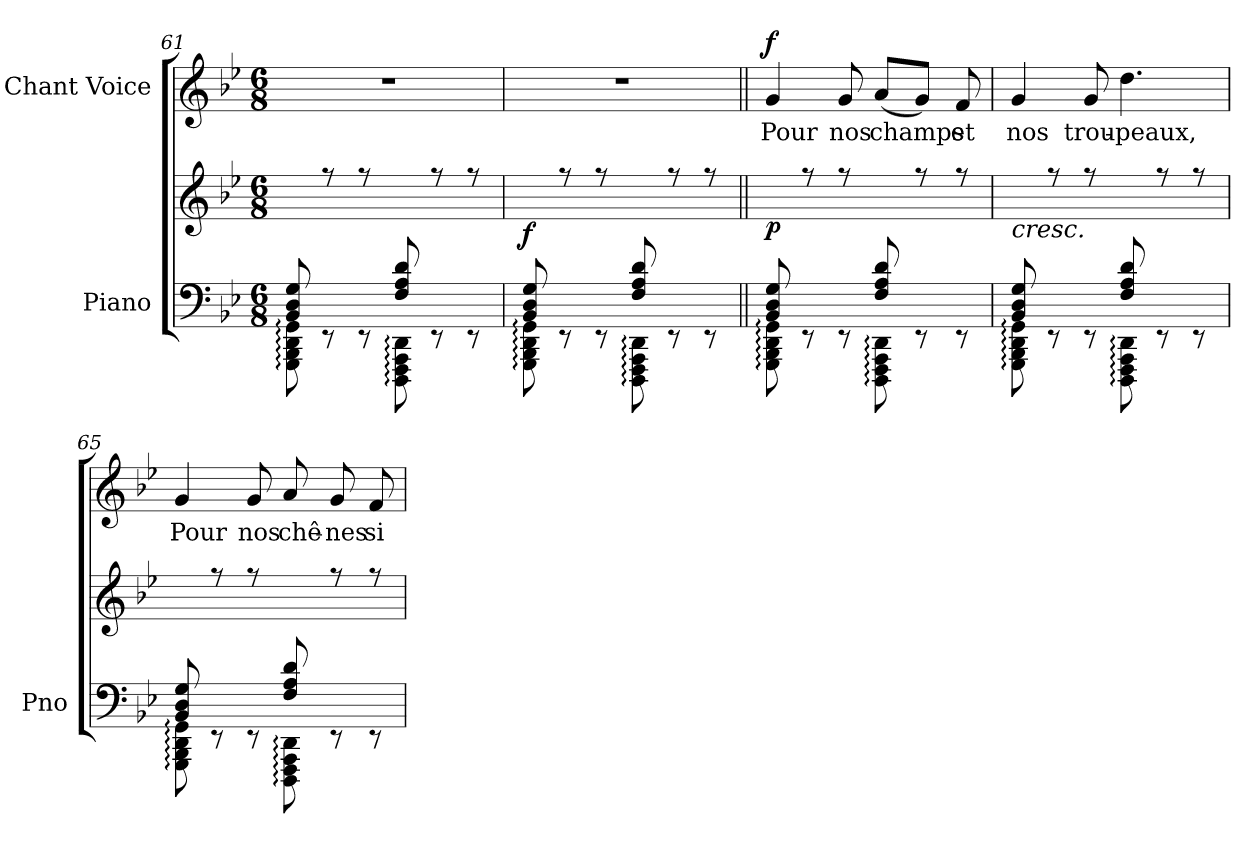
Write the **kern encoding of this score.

**kern	**kern	**dynam	**kern	**text	**dynam
*part2	*part2	*part2	*part1	*part1	*part1
*staff3	*staff2	*staff2/3	*staff1	*staff1	*staff1
*I"Piano	*	*	*I"Chant Voice	*	*
*I'Pno	*	*	*	*	*
*clefF4	*clefG2	*	*clefG2	*	*
*k[b-e-]	*k[b-e-]	*	*k[b-e-]	*	*
*M6/8	*M6/8	*	*M6/8	*	*
=61	=61	=61	=61	=61	=61
*^	*	*	*	*	*
8BB-/ 8D/ 8G/	8GGG\: 8BBB-\: 8DD\: 8GG\:	8ryy	.	2.r	.	.
4ryy	8rEE	8rff	.	.	.	.
.	8rEE	8rff	.	.	.	.
8F/ 8A/ 8d/	8DDD\: 8FFF\: 8AAA\: 8DD\:	8ryy	.	.	.	.
4ryy	8rEE	8rff	.	.	.	.
.	8rEE	8rff	.	.	.	.
=62	=62	=62	=62	=62	=62	=62
!	!	!	!LO:DY:b	!	!	!
8BB-/ 8D/ 8G/	8GGG\: 8BBB-\: 8DD\: 8GG\:	8ryy	f	2.r	.	.
4ryy	8rEE	8rff	.	.	.	.
.	8rEE	8rff	.	.	.	.
8F/ 8A/ 8d/	8DDD\: 8FFF\: 8AAA\: 8DD\:	8ryy	.	.	.	.
4ryy	8rEE	8rff	.	.	.	.
.	8rEE	8rff	.	.	.	.
=63||	=63||	=63||	=63||	=63||	=63||	=63||
!	!	!	!LO:DY:b	!	!LO:LY:b	!LO:DY:a
8BB-/ 8D/ 8G/	8GGG\: 8BBB-\: 8DD\: 8GG\:	8ryy	p	4g/	Pour	f
4ryy	8rEE	8rff	.	.	.	.
!	!	!	!	!	!LO:LY:b	!
.	8rEE	8rff	.	8g/	nos	.
!	!	!	!	!	!LO:LY:b	!
8F/ 8A/ 8d/	8DDD\: 8FFF\: 8AAA\: 8DD\:	8ryy	.	(<8a/L	champs	.
4ryy	8rEE	8rff	.	8g/J)	.	.
!	!	!	!	!	!LO:LY:b	!
.	8rEE	8rff	.	8f/	et	.
!!LO:LB:g=z
=64	=64	=64	=64	=64	=64	=64
!	!	!LO:TX:b:i:t=cresc.	!	!	!	!
!	!	!	!	!	!LO:LY:b	!
8BB-/ 8D/ 8G/	8GGG\: 8BBB-\: 8DD\: 8GG\:	8ryy	.	4g/	nos	.
4ryy	8rEE	8rff	.	.	.	.
!	!	!	!	!	!LO:LY:b	!
.	8rEE	8rff	.	8g/	trou-	.
!	!	!	!	!	!LO:LY:b	!
8F/ 8A/ 8d/	8DDD\: 8FFF\: 8AAA\: 8DD\:	8ryy	.	4.dd\	-peaux,	.
4ryy	8rEE	8rff	.	.	.	.
.	8rEE	8rff	.	.	.	.
=65	=65	=65	=65	=65	=65	=65
!	!	!	!	!	!LO:LY:b	!
8BB-/ 8D/ 8G/	8GGG\: 8BBB-\: 8DD\: 8GG\:	8ryy	.	4g/	Pour	.
4ryy	8rEE	8rff	.	.	.	.
!	!	!	!	!	!LO:LY:b	!
.	8rEE	8rff	.	8g/	nos	.
!	!	!	!	!	!LO:LY:b	!
8F/ 8A/ 8d/	8DDD\: 8FFF\: 8AAA\: 8DD\:	8ryy	.	8a/	chê-	.
!	!	!	!	!	!LO:LY:b	!
4ryy	8rEE	8rff	.	8g/	-nes	.
!	!	!	!	!	!LO:LY:b	!
.	8rEE	8rff	.	8f/	si	.
*v	*v	*	*	*	*	*
=	=	=	=	=	=
*-	*-	*-	*-	*-	*-
